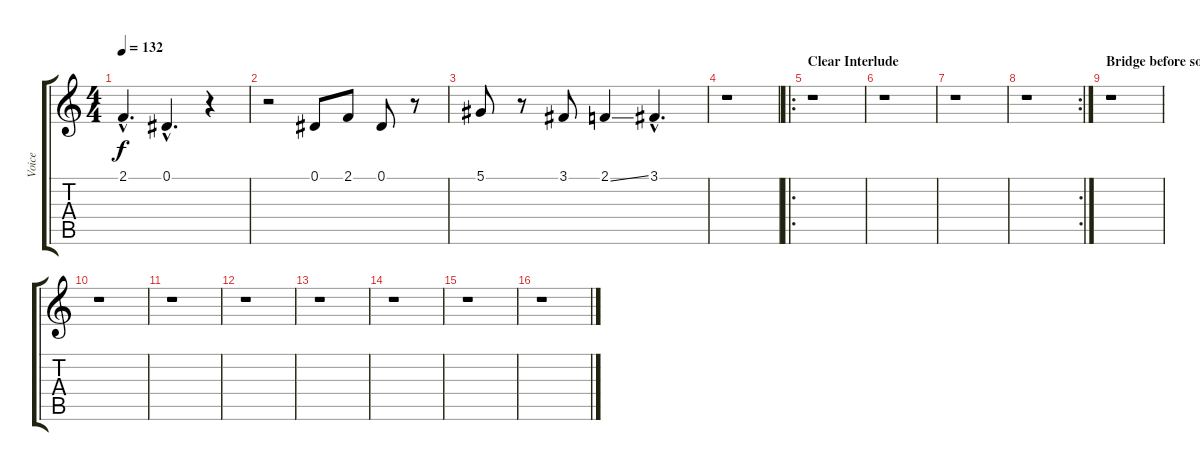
\track ("Voice" "Voice") {instrument lead1square}
\staff {score tabs}
\tuning (Eb4 Bb3 Gb3 Db3 Ab2 Eb2) {hide}
\ts (4 4)
\tempo 132
\clef g2
\ks c
2.1{hac}.4{d dy f} 0.1{hac}.4{d} r.4 |
r.2 0.1.8 2.1.8 0.1.8 r.8 |
5.1.8 r.8 3.1.8 2.1{ss}.4 3.1{hac}.4{d} |
r.1 |
\ro
\section ("" "Clear Interlude")
r.1 |
r.1 |
r.1 |
\rc 2
r.1 |
\section ("" "Bridge before solos")
r.1 |
r.1 |
r.1 |
r.1 |
r.1 |
r.1 |
r.1 |
r.1
